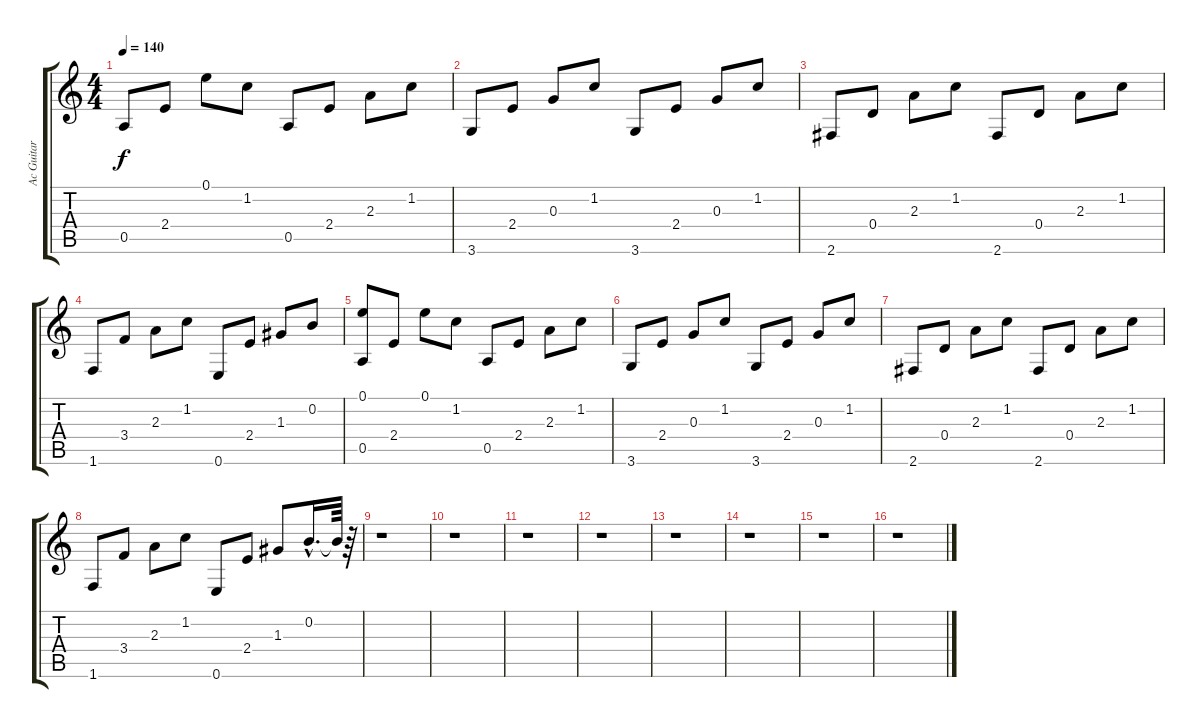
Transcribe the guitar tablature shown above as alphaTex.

\track ("Ac Guitar (nylon)" "Ac Guitar ") {instrument acousticguitarnylon}
\staff {score tabs}
\tuning (E4 B3 G3 D3 A2 E2) {hide}
\ts (4 4)
\tempo 140
\clef g2
\ks c
0.5.8{dy f} 2.4.8 0.1.8 1.2.8 0.5.8 2.4.8 2.3.8 1.2.8 |
3.6.8 2.4.8 0.3.8 1.2.8 3.6.8 2.4.8 0.3.8 1.2.8 |
2.6.8 0.4.8 2.3.8 1.2.8 2.6.8 0.4.8 2.3.8 1.2.8 |
1.6.8 3.4.8 2.3.8 1.2.8 0.6.8 2.4.8 1.3.8 0.2.8 |
(0.1 0.5).8 2.4.8 0.1.8 1.2.8 0.5.8 2.4.8 2.3.8 1.2.8 |
3.6.8 2.4.8 0.3.8 1.2.8 3.6.8 2.4.8 0.3.8 1.2.8 |
2.6.8 0.4.8 2.3.8 1.2.8 2.6.8 0.4.8 2.3.8 1.2.8 |
1.6.8 3.4.8 2.3.8 1.2.8 0.6.8 2.4.8 1.3.8 0.2{hac}.16{d} 0.2{t}.64 r.64 |
r.1 |
r.1 |
r.1 |
r.1 |
r.1 |
r.1 |
r.1 |
r.1
